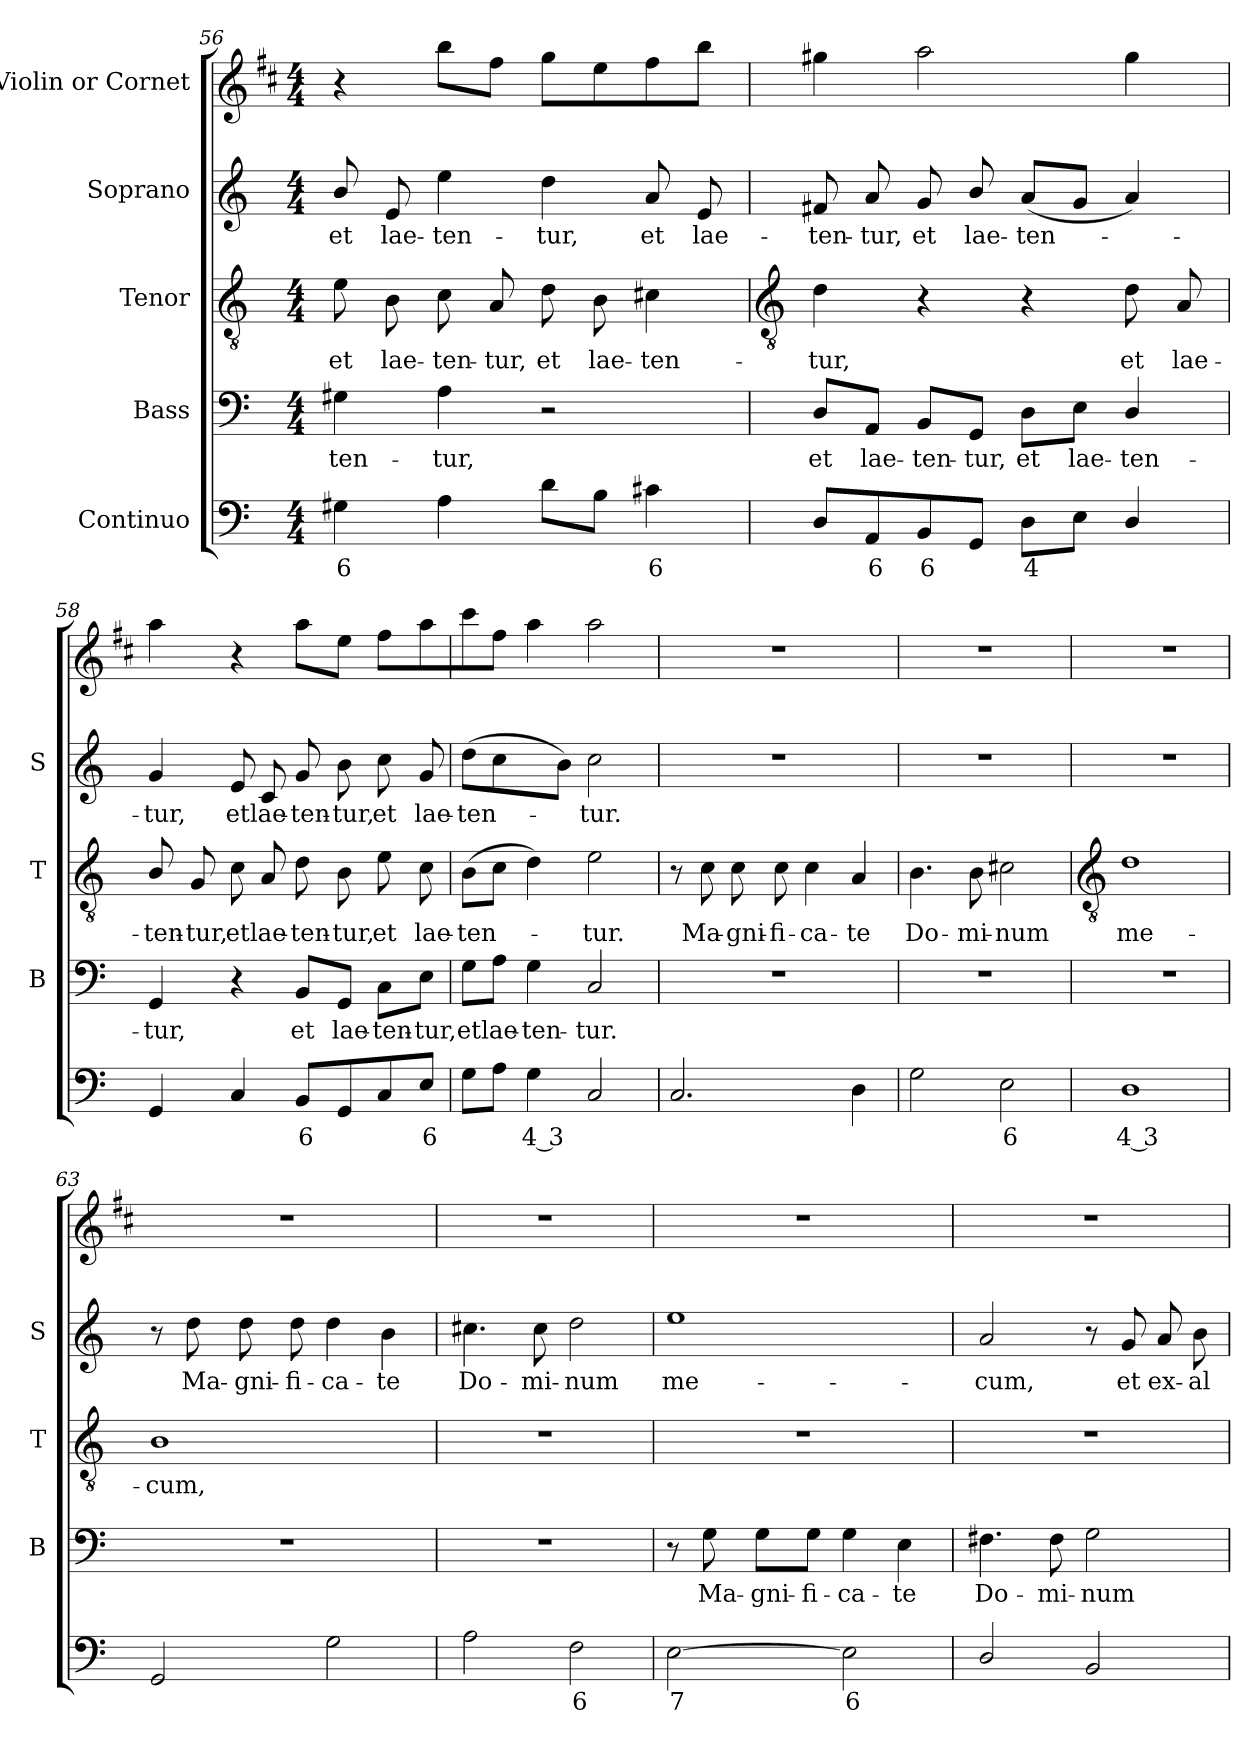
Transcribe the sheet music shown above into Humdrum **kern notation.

**kern	**text	**kern	**text	**kern	**text	**kern	**text	**kern
*part5	*part5	*part4	*part4	*part3	*part3	*part2	*part2	*part1
*staff5	*staff5	*staff4	*staff4	*staff3	*staff3	*staff2	*staff2	*staff1
*I"Continuo	*	*I"Bass	*	*I"Tenor	*	*I"Soprano	*	*I"Violin or Cornet
*	*	*I'B	*	*I'T	*	*I'S	*	*
*clefF4	*	*clefF4	*	*clefGv2	*	*clefG2	*	*clefG2
*	*	*	*	*	*	*	*	*ITrd1c2
*k[]	*	*k[]	*	*k[]	*	*k[]	*	*k[]
*C:	*	*C:	*	*C:	*	*C:	*	*C:
*M4/4	*	*M4/4	*	*M4/4	*	*M4/4	*	*M4/4
=56	=56	=56	=56	=56	=56	=56	=56	=56
!	!LO:LY:b	!	!LO:LY:b	!	!LO:LY:b	!	!LO:LY:b	!
4G#X	6	4G#X	-ten-	8e	et	8b/	et	4r
!	!	!	!	!	!LO:LY:b	!	!LO:LY:b	!
.	.	.	.	8B	lae-	8e	lae-	.
!	!	!	!LO:LY:b	!	!LO:LY:b	!	!LO:LY:b	!
4A	.	4A	-tur,	8c	-ten-	4ee	-ten-	8aaL
!	!	!	!	!	!LO:LY:b	!	!	!
.	.	.	.	8A	-tur,	.	.	8eeJ
!	!	!	!	!	!LO:LY:b	!	!LO:LY:b	!
8dL	.	2r	.	8d	et	4dd	-tur,	8ffL
!	!	!	!	!	!LO:LY:b	!	!	!
8BJ	.	.	.	8B	lae-	.	.	8dd
!	!LO:LY:b	!	!	!	!LO:LY:b	!	!LO:LY:b	!
4c#X	6	.	.	4c#X	-ten-	8a	et	8ee
!	!	!	!	!	!	!	!LO:LY:b	!
.	.	.	.	.	.	8e	lae-	8aaJ
!!LO:LB:g=z
=57	=57	=57	=57	=57	=57	=57	=57	=57
*	*	*	*	*clefGv2	*	*	*	*
!	!	!	!LO:LY:b	!	!LO:LY:b	!	!LO:LY:b	!
8DL	.	8D/L	et	4d	-tur,	8f#X	-ten-	4ff#X
!	!LO:LY:b	!	!LO:LY:b	!	!	!	!LO:LY:b	!
8AA	6	8AA/J	lae-	.	.	8a	-tur,	.
!	!LO:LY:b	!	!LO:LY:b	!	!	!	!LO:LY:b	!
8BB	6	8BB/L	-ten-	4r	.	8g	et	2gg
!	!	!	!LO:LY:b	!	!	!	!LO:LY:b	!
8GGJ	.	8GG/J	-tur,	.	.	8b/	lae-	.
!	!LO:LY:b	!	!LO:LY:b	!	!	!	!LO:LY:b	!
8DL	4	8D\L	et	4r	.	(<8aL	-ten-	.
!	!	!	!LO:LY:b	!	!	!	!	!
8EJ	.	8E\J	lae-	.	.	8gJ	.	.
!	!	!	!LO:LY:b	!	!LO:LY:b	!	!	!
4D/	.	4D/	-ten-	8d	et	4a)	.	4ff#
!	!	!	!	!	!LO:LY:b	!	!	!
.	.	.	.	8A	lae-	.	.	.
=58	=58	=58	=58	=58	=58	=58	=58	=58
!	!	!	!LO:LY:b	!	!LO:LY:b	!	!LO:LY:b	!
4GG	.	4GG	-tur,	8B/	-ten-	4g	tur,	4gg
!	!	!	!	!	!LO:LY:b	!	!	!
.	.	.	.	8G	-tur,	.	.	.
!	!	!	!	!	!LO:LY:b	!	!LO:LY:b	!
4C	.	4r	.	8c	et	8e	et	4r
!	!	!	!	!	!LO:LY:b	!	!LO:LY:b	!
.	.	.	.	8A	lae-	8c	lae-	.
!	!LO:LY:b	!	!LO:LY:b	!	!LO:LY:b	!	!LO:LY:b	!
8BBL	6	8BB/L	et	8d	-ten-	8g	-ten-	8ggL
!	!	!	!LO:LY:b	!	!LO:LY:b	!	!LO:LY:b	!
8GG	.	8GG/J	lae-	8B	-tur,	8b	-tur,	8ddJ
!	!	!	!LO:LY:b	!	!LO:LY:b	!	!LO:LY:b	!
8C	.	8C\L	-ten-	8e	et	8cc	et	8eeL
!	!LO:LY:b	!	!LO:LY:b	!	!LO:LY:b	!	!LO:LY:b	!
8EJ	6	8E\J	-tur,	8c	lae-	8g	lae-	8gg
=59	=59	=59	=59	=59	=59	=59	=59	=59
!	!	!	!LO:LY:b	!	!LO:LY:b	!	!LO:LY:b	!
8GL	.	8G\L	et	(>8BL	-ten-	(>8ddL	-ten-	8bb
!	!	!	!LO:LY:b	!	!	!	!	!
8AJ	.	8A\J	lae-	8cJ	.	4cc	.	8eeJ
!	!LO:LY:b	!	!LO:LY:b	!	!	!	!	!
4G	4 3	4G	-ten-	4d)	.	.	.	4gg
.	.	.	.	.	.	8bJ)	.	.
!	!	!	!LO:LY:b	!	!LO:LY:b	!	!LO:LY:b	!
2C	.	2C	-tur.	2e	tur.	2cc	tur.	2gg
=60	=60	=60	=60	=60	=60	=60	=60	=60
2.C	.	1r	.	8r	.	1r	.	1r
!	!	!	!	!	!LO:LY:b	!	!	!
.	.	.	.	8c	Ma-	.	.	.
!	!	!	!	!	!LO:LY:b	!	!	!
.	.	.	.	8c	-gni-	.	.	.
!	!	!	!	!	!LO:LY:b	!	!	!
.	.	.	.	8c	-fi-	.	.	.
!	!	!	!	!	!LO:LY:b	!	!	!
.	.	.	.	4c	-ca-	.	.	.
!	!	!	!	!	!LO:LY:b	!	!	!
4D	.	.	.	4A	-te	.	.	.
=61	=61	=61	=61	=61	=61	=61	=61	=61
!	!	!	!	!	!LO:LY:b	!	!	!
2G	.	1r	.	4.B	Do-	1r	.	1r
!	!	!	!	!	!LO:LY:b	!	!	!
.	.	.	.	8B	-mi-	.	.	.
!	!LO:LY:b	!	!	!	!LO:LY:b	!	!	!
2E	6	.	.	2c#X	-num	.	.	.
!!LO:LB:g=z
=62	=62	=62	=62	=62	=62	=62	=62	=62
*	*	*	*	*clefGv2	*	*	*	*
!	!LO:LY:b	!	!	!	!LO:LY:b	!	!	!
1D	4 3	1r	.	1d	me-	1r	.	1r
=63	=63	=63	=63	=63	=63	=63	=63	=63
!	!	!	!	!	!LO:LY:b	!	!	!
2GG	.	1r	.	1B	-cum,	8r	.	1r
!	!	!	!	!	!	!	!LO:LY:b	!
.	.	.	.	.	.	8dd	Ma-	.
!	!	!	!	!	!	!	!LO:LY:b	!
.	.	.	.	.	.	8dd	-gni-	.
!	!	!	!	!	!	!	!LO:LY:b	!
.	.	.	.	.	.	8dd	-fi-	.
!	!	!	!	!	!	!	!LO:LY:b	!
2G	.	.	.	.	.	4dd	-ca-	.
!	!	!	!	!	!	!	!LO:LY:b	!
.	.	.	.	.	.	4b	-te	.
=64	=64	=64	=64	=64	=64	=64	=64	=64
!	!	!	!	!	!	!	!LO:LY:b	!
2A	.	1r	.	1r	.	4.cc#X	Do-	1r
!	!	!	!	!	!	!	!LO:LY:b	!
.	.	.	.	.	.	8cc#	-mi-	.
!	!LO:LY:b	!	!	!	!	!	!LO:LY:b	!
2F	6	.	.	.	.	2dd	-num	.
=65	=65	=65	=65	=65	=65	=65	=65	=65
!	!LO:LY:b	!	!	!	!	!	!LO:LY:b	!
[2E	7	8r	.	1r	.	1ee	me-	1r
!	!	!	!LO:LY:b	!	!	!	!	!
.	.	8G	Ma-	.	.	.	.	.
!	!	!	!LO:LY:b	!	!	!	!	!
.	.	8G\L	-gni-	.	.	.	.	.
!	!	!	!LO:LY:b	!	!	!	!	!
.	.	8G\J	-fi-	.	.	.	.	.
!	!LO:LY:b	!	!LO:LY:b	!	!	!	!	!
2E]	6	4G	-ca-	.	.	.	.	.
!	!	!	!LO:LY:b	!	!	!	!	!
.	.	4E	-te	.	.	.	.	.
=66	=66	=66	=66	=66	=66	=66	=66	=66
!	!	!	!LO:LY:b	!	!	!	!LO:LY:b	!
2D/	.	4.F#X	Do-	1r	.	2a	-cum,	1r
!	!	!	!LO:LY:b	!	!	!	!	!
.	.	8F#	-mi-	.	.	.	.	.
!	!	!	!LO:LY:b	!	!	!	!	!
2BB	.	2G	-num	.	.	8r	.	.
!	!	!	!	!	!	!	!LO:LY:b	!
.	.	.	.	.	.	8g	et	.
!	!	!	!	!	!	!	!LO:LY:b	!
.	.	.	.	.	.	8a	ex-	.
!	!	!	!	!	!	!	!LO:LY:b	!
.	.	.	.	.	.	8b	-al-	.
=	=	=	=	=	=	=	=	=
*-	*-	*-	*-	*-	*-	*-	*-	*-
